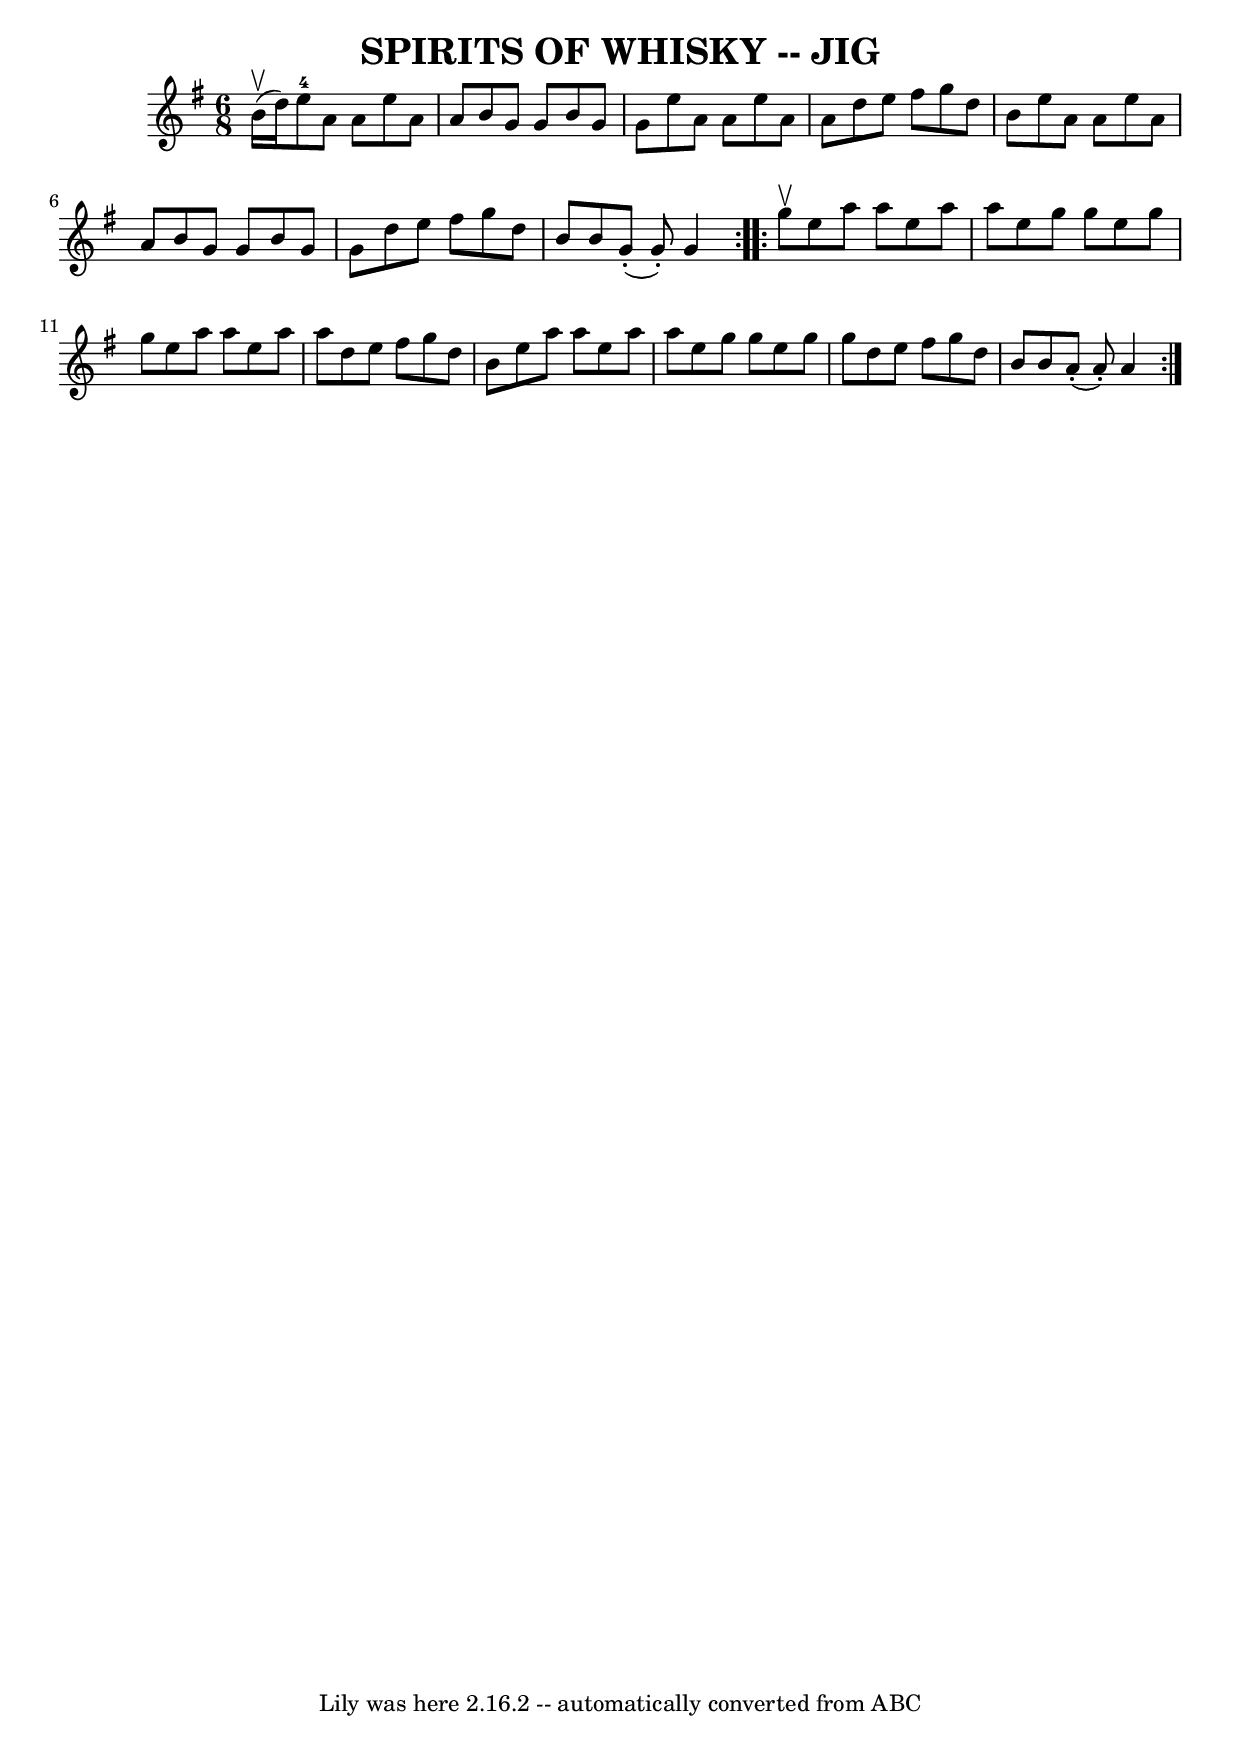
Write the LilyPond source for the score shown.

\version "2.7.40"
\include "Mammoth.ily"
\header {
	book = "Ryan's Mammoth Collection of Fiddle Tunes"
	crossRefNumber = "1"
	footnotes = ""
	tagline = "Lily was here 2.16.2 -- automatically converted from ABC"
	title = "SPIRITS OF WHISKY -- JIG"
}
voicedefault =  {
\set Score.defaultBarType = "empty"

\repeat volta 2 {
\time 6/8 \key a \dorian b'16 (^\upbow d''16)       |
 e''8 
-4 a'8 a'8 e''8 a'8 a'8    |
 b'8 g'8 g'8 b'8  
 g'8 g'8    |
 e''8 a'8 a'8 e''8 a'8 a'8    |
 
 d''8 e''8 fis''8 g''8 d''8 b'8    |
     |
 e''8 
 a'8 a'8 e''8 a'8 a'8    |
 b'8 g'8 g'8 b'8    
g'8 g'8    |
 d''8 e''8 fis''8 g''8 d''8 b'8    
|
 b'8 g'8 (-. g'8 -.) g'4    }     \repeat volta 2 { g''8 
^\upbow       |
 e''8 a''8 a''8 e''8 a''8 a''8    
|
 e''8 g''8 g''8 e''8 g''8 g''8    |
 e''8    
a''8 a''8 e''8 a''8 a''8    |
 d''8 e''8 fis''8    
g''8 d''8 b'8    |
     |
 e''8 a''8 a''8 e''8    
a''8 a''8    |
 e''8 g''8 g''8 e''8 g''8 g''8    
|
 d''8 e''8 fis''8 g''8 d''8 b'8    |
 b'8      
a'8 (-. a'8 -.) a'4    }   
}

\score{
    <<

	\context Staff="default"
	{
	    \voicedefault 
	}

    >>
	\layout {
	}
	\midi {}
}
